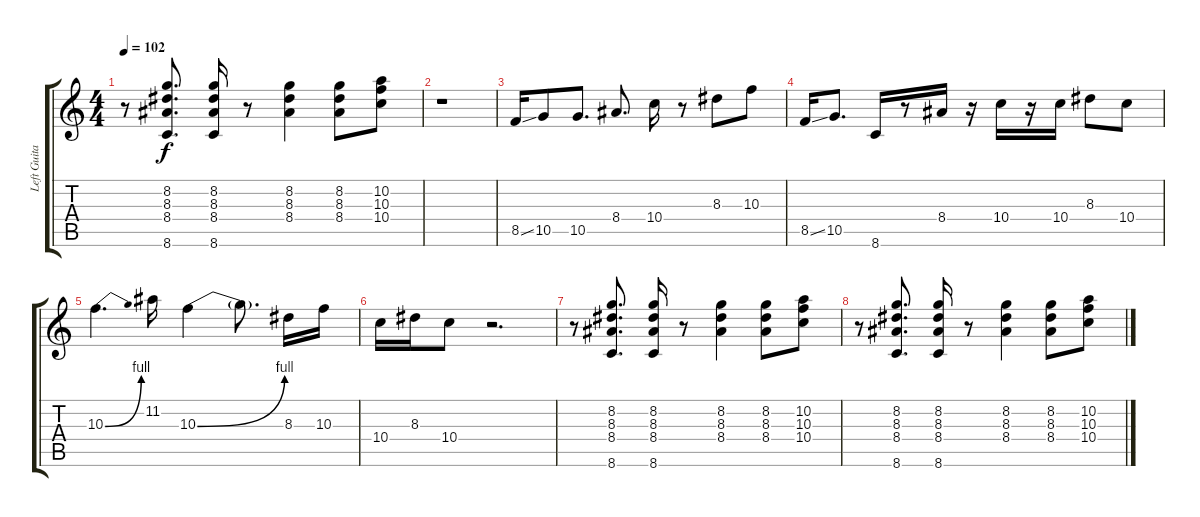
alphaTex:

\track ("Left Guitar" "Left Guita") {instrument overdrivenguitar}
\staff {score tabs}
\tuning (E4 B3 G3 D3 A2 E2) {hide}
\ts (4 4)
\tempo 102
\clef g2
\ks c
r.8{dy f} (8.2 8.3 8.4 8.6).8{d} (8.2 8.3 8.4 8.6).16 r.8 (8.2 8.3 8.4).4 (8.2 8.3 8.4).8 (10.2 10.3 10.4).8 |
r.1 |
8.5{ss}.16{volume 16 instrument overdrivenguitar} 10.5.8{volume 12} 10.5.8{d} 8.4.8{d} 10.4.16 r.8 8.3.8 10.3.8 |
8.5{ss}.16 10.5.8{d} 8.6.16 r.8 8.4.16 r.16 10.4.16 r.16 10.4.16 8.3.8 10.4.8 |
10.3{be (bend 0 0 60 4)}.4{d volume 5} 11.2.16 10.3{be (bend 0 0 60 4)}.4 10.3{t}.8{d} 8.3.16 10.3.16 |
10.4.16 8.3.16 10.4.8 r.2{d} |
r.8 (8.2 8.3 8.4 8.6).8{d volume 0} (8.2 8.3 8.4 8.6).16 r.8 (8.2 8.3 8.4).4 (8.2 8.3 8.4).8 (10.2 10.3 10.4).8 |
r.8 (8.2 8.3 8.4 8.6).8{d} (8.2 8.3 8.4 8.6).16 r.8 (8.2 8.3 8.4).4 (8.2 8.3 8.4).8 (10.2 10.3 10.4).8
